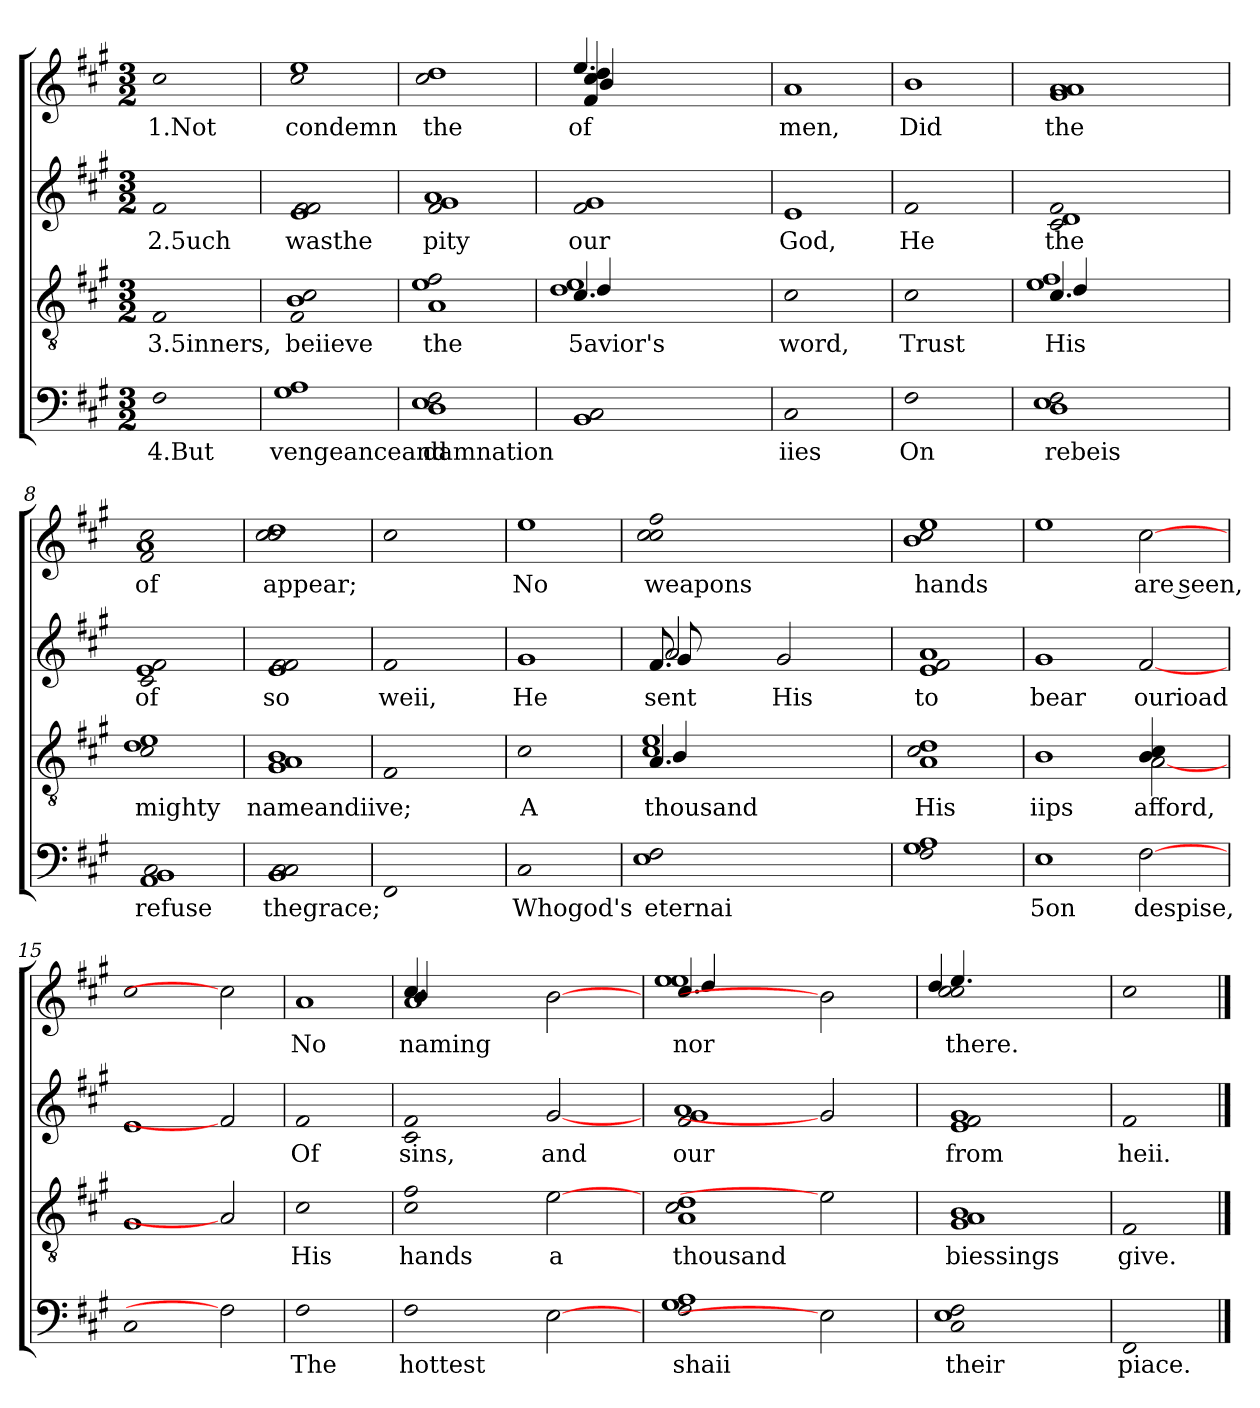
**kern	**text	**kern	**text	**kern	**text	**kern	**text
*part4	*part4	*part3	*part3	*part2	*part2	*part1	*part1
*staff4	*staff4	*staff3	*staff3	*staff2	*staff2	*staff1	*staff1
*clefF4	*	*clefGv2	*	*clefG2	*	*clefG2	*
*k[f#c#g#]	*	*k[f#c#g#]	*	*k[f#c#g#]	*	*k[f#c#g#]	*
*A:	*	*A:	*	*A:	*	*A:	*
*M3/2	*	*M3/2	*	*M3/2	*	*M3/2	*
=1	=1	=1	=1	=1	=1	=1	=1
!LO:N:head=open	!LO:LY:b:rj	!LO:N:head=open	!LO:LY:b	!LO:N:head=open	!LO:LY:b	!LO:N:head=open	!LO:LY:b
1F#	4.But	1F#	3.5inners,	1f#	2.5uch	1cc#	1.Not
=2	=2	=2	=2	=2	=2	=2	=2
!	!LO:LY:b	!LO:N:n=1:head=open	!	!	!	!	!
!	!	!LO:N:n=3:head=open	!LO:LY:b	!LO:N:n=2:head=open	!	!	!
!	!	!	!	!LO:N:n=3:head=open	!LO:LY:b	!LO:N:n=1:head=open	!LO:LY:b
1G# 1A	vengeanceand	(<1F# 1B 1c#	beiieve	(<1e 1f# 1f#	wasthe	1cc# 1ee	condemn
=3	=3	=3	=3	=3	=3	=3	=3
!LO:N:n=3:head=open	!LO:LY:b	!LO:N:n=3:head=open	!LO:LY:b	!LO:N:n=1:head=open	!LO:LY:b	!LO:N:n=1:head=open	!LO:LY:b
(>1D 1E 1F#	damnation	(>1A 1e 1f#	the	(<1f# 1g# 1a	pity	1cc# 1dd	the
=4	=4	=4	=4	=4	=4	=4	=4
*	*	*^	*	*	*	*^	*
*	*	*	*^	*	*	*	*	*	*
!LO:N:n=2:head=open	!	!LO:N:head=solid	!	!LO:N:head=solid	!LO:LY:b	!LO:N:n=1:head=open	!LO:LY:b	!	!LO:N:n=1:head=solid	!LO:LY:b
!	!	!	!	!	!	!	!	!	!LO:N:n=2:head=solid	!
!	!	!	!	!	!	!	!	!	!LO:N:n=3:head=solid	!LO:LY:b
*	*	*	*	*	*	*	*	*	*^	*
1BB 1C#	.	(>4.c#/	1d 1e)	4d/	5avior's	1f# 1g#	our	(4.ee/	(<4f#/ 4cc#/ 4dd/)	4b/)	of
.	.	.	.	2.ryy	.	.	.	.	2ryy	2ryy	.
.	.	2ryy	.	.	.	.	.	2ryy	.	.	.
.	.	.	.	.	.	.	.	.	8ryy	8ryy	.
.	.	8ryy	.	.	.	.	.	8ryy	8ryy	8ryy	.
*	*	*v	*v	*v	*	*	*	*	*	*	*
=5	=5	=5	=5	=5	=5	=5	=5	=5	=5
!LO:N:head=open	!LO:LY:b	!LO:N:head=open	!LO:LY:b	!	!LO:LY:b:rj	!	!	!	!LO:LY:b
*	*	*	*	*	*	*v	*v	*v	*
1C#	iies	1c#	word,	1e	God,	1a<	men,
=6	=6	=6	=6	=6	=6	=6	=6
!LO:N:head=open	!LO:LY:b	!LO:N:head=open	!LO:LY:b	!LO:N:head=open	!LO:LY:b	!	!LO:LY:b
1F#	On	1c#	Trust	1f#	He	1b	Did
=7	=7	=7	=7	=7	=7	=7	=7
*	*	*^	*	*	*	*	*
!LO:N:n=3:head=open	!LO:LY:b	!LO:N:head=solid	!LO:N:n=2:head=open	!LO:LY:b	!	!	!	!
*	*	*	*^	*	*	*	*	*
!	!	!	!	!LO:N:head=solid	!LO:LY:b	!LO:N:n=1:head=open	!	!	!
!	!	!	!	!	!	!LO:N:n=3:head=open	!LO:LY:b	!	!LO:LY:b
(>1D 1E 1F#	rebeis	(>4.c#/	1e 1f#)	4d/	His	(<1c# 1d 1f#	the	(<1g# 1a 1a	the
.	.	.	.	2.ryy	.	.	.	.	.
.	.	2ryy	.	.	.	.	.	.	.
.	.	8ryy	.	.	.	.	.	.	.
*	*	*v	*v	*v	*	*	*	*	*
=8	=8	=8	=8	=8	=8	=8	=8
!LO:N:n=3:head=open	!LO:LY:b	!LO:N:n=1:head=open	!LO:LY:b	!LO:N:n=1:head=open	!	!	!
!	!	!	!	!LO:N:n=3:head=open	!LO:LY:b	!LO:N:n=1:head=open	!
!	!	!	!	!	!	!LO:N:n=3:head=open	!LO:LY:b
(<1AA 1BB 1C#	refuse	(>1c# 1d 1e	mighty	(<1c# 1e 1f#	of	(<1f# 1a 1cc#	of
=9	=9	=9	=9	=9	=9	=9	=9
!LO:N:n=2:head=open	!	!	!	!	!	!	!
!LO:N:n=3:head=open	!LO:LY:b	!	!LO:LY:b	!LO:N:n=2:head=open	!	!	!
!	!	!	!	!LO:N:n=3:head=open	!LO:LY:b	!LO:N:n=1:head=open	!
!	!	!	!	!	!	!LO:N:n=2:head=open	!LO:LY:b
(<1BB 1C# 1C#	thegrace;	(<1G# 1A 1B	nameandiive;	(<1e 1f# 1f#	so	(>1cc# 1cc# 1dd	appear;
=10	=10	=10	=10	=10	=10	=10	=10
!LO:N:head=open	!	!LO:N:head=open	!	!LO:N:head=open	!LO:LY:b	!LO:N:head=open	!
1FF#	.	1F#	.	1f#	weii,	1cc#	.
=11	=11	=11	=11	=11	=11	=11	=11
!LO:N:head=open	!LO:LY:b	!LO:N:head=open	!LO:LY:b	!	!LO:LY:b	!	!LO:LY:b
1C#	Whogod's	1c#	A	1g#	He	1ee>	No
=12	=12	=12	=12	=12	=12	=12	=12
*	*	*^	*	*^	*	*	*
*	*	*	*	*	*	*^	*	*	*
!LO:N:n=2:head=open	!LO:LY:b	!LO:N:head=solid	!LO:N:n=1:head=open	!LO:LY:b	!LO:N:head=solid	!	!LO:N:head=solid	!LO:LY:b	!LO:N:n=1:head=open	!
*	*	*	*^	*	*	*	*	*	*	*
!	!	!	!	!	!	!	!	!	!	!LO:N:n=2:head=open	!
!	!	!	!	!	!	!	!	!	!	!LO:N:n=3:head=open	!LO:LY:b
1E 1F#	eternai	(>4.A/	1c# 1e)	4B/	thousand	(<8.f#/	2a/)	8g#/	sent	(>1cc#> 1cc#> 1ff#>	weapons
.	.	.	.	.	.	.	.	2..ryy	.	.	.
.	.	.	.	.	.	2ryy	.	.	.	.	.
.	.	.	.	2.ryy	.	.	.	.	.	.	.
.	.	2ryy	.	.	.	.	.	.	.	.	.
!	!	!	!	!	!	!	!	!	!LO:LY:b	!	!
.	.	.	.	.	.	.	2g#	.	His	.	.
.	.	.	.	.	.	4ryy	.	.	.	.	.
.	.	8ryy	.	.	.	.	.	.	.	.	.
.	.	.	.	.	.	16ryy	.	.	.	.	.
*	*	*v	*v	*v	*	*	*	*	*	*	*
*	*	*	*	*v	*v	*v	*	*	*
=13	=13	=13	=13	=13	=13	=13	=13
!LO:N:n=1:head=open	!	!LO:N:n=2:head=open	!LO:LY:b	!LO:N:n=2:head=open	!LO:LY:b	!LO:N:n=2:head=open	!LO:LY:b:rj
(>1F# 1G# 1A	.	(>1A 1c# 1d	His	(<1e 1f# 1a	to	(>1b 1cc# 1ee	hands
=14	=14	=14	=14	=14	=14	=14	=14
!	!LO:LY:b	!	!LO:LY:b	!	!LO:LY:b	!	!
*	*	*^	*	*	*	*	*
1E	5on	1B	1ryy	iips	1g#	bear	1ee	.
!LO:N:head=open	!LO:LY:b	!LO:N:n=2:head=solid	!	!LO:LY:b	!LO:N:head=open	!LO:LY:b	!LO:N:head=open	!LO:LY:b:rj
[2F#	despise,	(4B/ 4c#/	[2A	afford,	[2f#	ourioad	[2cc#	are seen,
.	.	4ryy	.	.	.	.	.	.
*	*	*v	*v	*	*	*	*	*
=15	=15	=15	=15	=15	=15	=15	=15
!LO:N:head=open	!	!	!	!	!	!LO:N:head=open	!
1C#	.	1G#	.	1e	.	1cc#	.
!LO:N:head=open	!	!	!	!LO:N:head=open	!	!LO:N:head=open	!
2F#]	.	2A]	.	2f#]	.	2cc#]	.
=16	=16	=16	=16	=16	=16	=16	=16
!LO:N:head=open	!LO:LY:b	!LO:N:head=open	!LO:LY:b	!LO:N:head=open	!LO:LY:b	!	!LO:LY:b
1F#	The	1c#	His	1f#	Of	1a	No
=17	=17	=17	=17	=17	=17	=17	=17
!LO:N:head=open	!LO:LY:b	!LO:N:n=1:head=open	!	!	!	!	!
!	!	!LO:N:n=2:head=open	!LO:LY:b	!LO:N:n=1:head=open	!	!	!
!	!	!	!	!LO:N:n=2:head=open	!LO:LY:b	!LO:N:head=solid	!LO:LY:b
*	*	*	*	*	*	*^	*
*	*	*	*	*	*	*	*^	*
1F#	hottest	(>1c# 1f#	hands	(<1c# 1f#	sins,	(>4.cc#/	1a)	4b/	naming
.	.	.	.	.	.	.	.	1ryy	.
.	.	.	.	.	.	1ryy	.	.	.
!	!	!	!LO:LY:b:rj	!	!LO:LY:b	!	!	!	!
[2E	.	[2e	a	[2g#	and	.	[2b	.	.
.	.	.	.	.	.	.	.	4ryy	.
.	.	.	.	.	.	8ryy	.	.	.
=18	=18	=18	=18	=18	=18	=18	=18	=18	=18
!LO:N:n=1:head=open	!LO:LY:b	!LO:N:n=2:head=open	!LO:LY:b	!LO:N:n=1:head=open	!LO:LY:b	!LO:N:head=solid	!	!	!LO:LY:b
!	!	!	!	!	!	!	!	!LO:N:head=solid	!LO:LY:b
(>1F# 1G# 1A	shaii	(>1A 1c# 1d	thousand	(<1f# 1g# 1a	our	(>4.cc#>/	1ee 1ee)	4dd/	nor
.	.	.	.	.	.	.	.	1ryy	.
.	.	.	.	.	.	1ryy	.	.	.
2E]	.	2e]	.	2g#]	.	.	2b]	.	.
.	.	.	.	.	.	.	.	4ryy	.
.	.	.	.	.	.	8ryy	.	.	.
=19	=19	=19	=19	=19	=19	=19	=19	=19	=19
!LO:N:n=1:head=open	!	!	!	!	!	!	!	!	!
!LO:N:n=3:head=open	!LO:LY:b	!	!LO:LY:b	!LO:N:n=2:head=open	!LO:LY:b	!	!LO:N:n=1:head=open	!	!LO:LY:b
!	!	!	!	!	!	!	!LO:N:n=2:head=open	!LO:N:head=solid	!LO:LY:b
(>1C# 1E 1F#	their	(<1G# 1A 1B	biessings	(<1e 1f# 1g#	from	(>4.ee/	1cc# 1cc#)	4dd/	there.
.	.	.	.	.	.	.	.	2.ryy	.
.	.	.	.	.	.	2ryy	.	.	.
.	.	.	.	.	.	8ryy	.	.	.
*	*	*	*	*	*	*v	*v	*v	*
=20	=20	=20	=20	=20	=20	=20	=20
!LO:N:head=open	!LO:LY:b	!LO:N:head=open	!LO:LY:b	!LO:N:head=open	!LO:LY:b	!LO:N:head=open	!
1FF#	piace.	1F#	give.	1f#	heii.	1cc#	.
==	==	==	==	==	==	==	==
*-	*-	*-	*-	*-	*-	*-	*-
